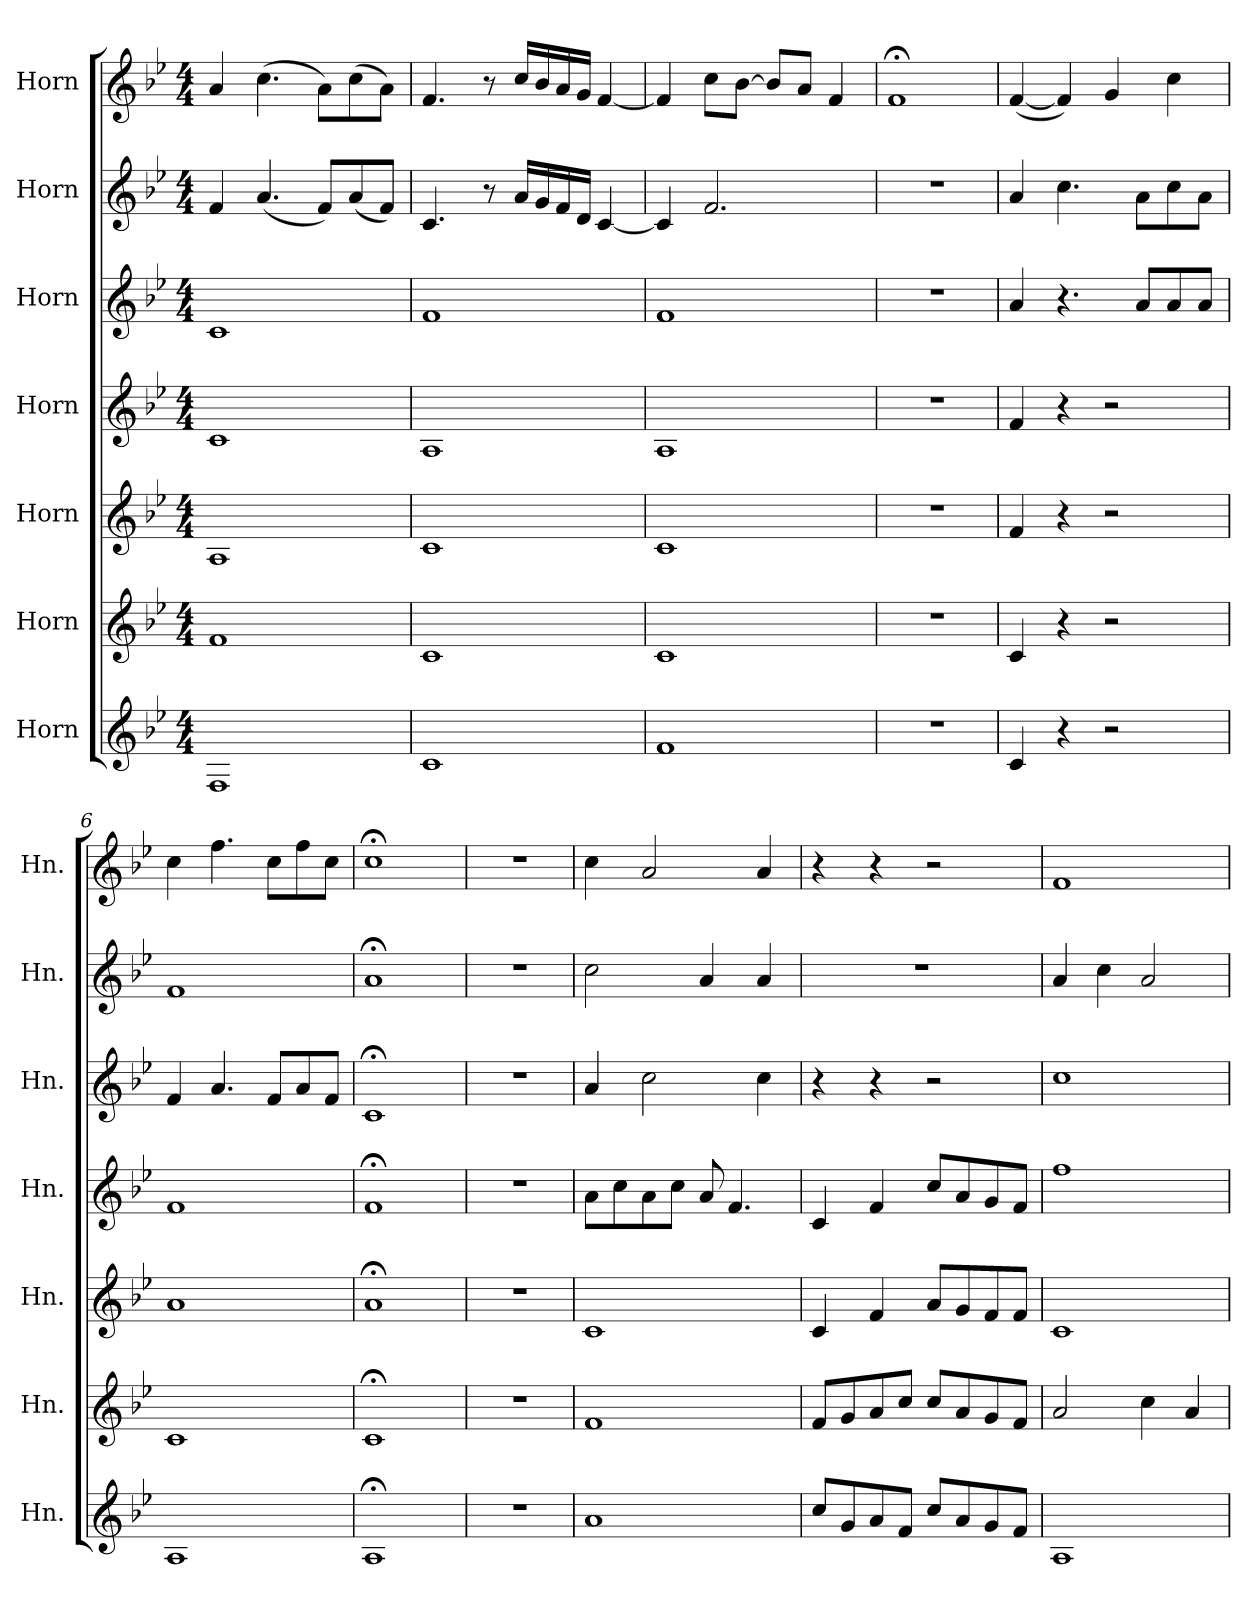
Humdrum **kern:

**kern	**kern	**kern	**kern	**kern	**kern	**kern
*part7	*part6	*part5	*part4	*part3	*part2	*part1
*staff7	*staff6	*staff5	*staff4	*staff3	*staff2	*staff1
*I"Horn	*I"Horn	*I"Horn	*I"Horn	*I"Horn	*I"Horn	*I"Horn
*I'Hn.	*I'Hn.	*I'Hn.	*I'Hn.	*I'Hn.	*I'Hn.	*I'Hn.
*clefG2	*clefG2	*clefG2	*clefG2	*clefG2	*clefG2	*clefG2
*ITrd4c7	*ITrd4c7	*ITrd4c7	*ITrd4c7	*ITrd4c7	*ITrd4c7	*ITrd4c7
*k[b-e-a-]	*k[b-e-a-]	*k[b-e-a-]	*k[b-e-a-]	*k[b-e-a-]	*k[b-e-a-]	*k[b-e-a-]
*M4/4	*M4/4	*M4/4	*M4/4	*M4/4	*M4/4	*M4/4
=1	=1	=1	=1	=1	=1	=1
1BB-	1B-	1D	1F	1F	4B-/	4d/
.	.	.	.	.	(4.d/	(4.f\
.	.	.	.	.	8B-/L)	8d\L)
.	.	.	.	.	(>8d/	(>8f\
.	.	.	.	.	8B-/J)	8d\J)
=2	=2	=2	=2	=2	=2	=2
1F	1F	1F	1D	1B-	4.F/	4.B-/
.	.	.	.	.	8r	8r
.	.	.	.	.	16d/LL	16f/LL
.	.	.	.	.	16c/	16e-/
.	.	.	.	.	16B-/	16d/
.	.	.	.	.	16G/JJ	16c/JJ
.	.	.	.	.	[4F/	[4B-/
=3	=3	=3	=3	=3	=3	=3
1B-	1F	1F	1D	1B-	4F/]	4B-/]
.	.	.	.	.	2.B-/	8f\L
.	.	.	.	.	.	[8e-\J
.	.	.	.	.	.	8e-/L]
.	.	.	.	.	.	8d/J
.	.	.	.	.	.	4B-/
=4	=4	=4	=4	=4	=4	=4
1r	1r	1r	1r	1r	1r	1B-;<
=5	=5	=5	=5	=5	=5	=5
4F/	4F/	4B-/	4B-/	4d/	4d/	([4B-/
4r	4r	4r	4r	4.r	4.f\	4B-/])
2r	2r	2r	2r	.	.	4c/
.	.	.	.	8d/L	8d\L	.
.	.	.	.	8d/	8f\	4f\
.	.	.	.	8d/J	8d\J	.
=6	=6	=6	=6	=6	=6	=6
1D	1F	1d	1B-	4B-/	1B-	4f\
.	.	.	.	4.d/	.	4.b-\
.	.	.	.	8B-/L	.	8f\L
.	.	.	.	8d/	.	8b-\
.	.	.	.	8B-/J	.	8f\J
=7	=7	=7	=7	=7	=7	=7
1D;<	1F;<	1d;<	1B-;<	1F;<	1d;<	1f;<
=8	=8	=8	=8	=8	=8	=8
1r	1r	1r	1r	1r	1r	1r
=9	=9	=9	=9	=9	=9	=9
1d	1B-	1F	8d\L	4d/	2f\	4f\
.	.	.	8f\	.	.	.
.	.	.	8d\	2f\	.	2d/
.	.	.	8f\J	.	.	.
.	.	.	8d/	.	4d/	.
.	.	.	4.B-/	.	.	.
.	.	.	.	4f\	4d/	4d/
=10	=10	=10	=10	=10	=10	=10
8f/L	8B-/L	4F/	4F/	4r	1r	4r
8c/	8c/	.	.	.	.	.
8d/	8d/	4B-/	4B-/	4r	.	4r
8B-/J	8f/J	.	.	.	.	.
8f/L	8f/L	8d/L	8f/L	2r	.	2r
8d/	8d/	8c/	8d/	.	.	.
8c/	8c/	8B-/	8c/	.	.	.
8B-/J	8B-/J	8B-/J	8B-/J	.	.	.
!!LO:PB:g=z
=11	=11	=11	=11	=11	=11	=11
1D	2d/	1F	1b-	1f	4d/	1B-
.	.	.	.	.	4f\	.
.	4f\	.	.	.	2d/	.
.	4d/	.	.	.	.	.
=	=	=	=	=	=	=
*-	*-	*-	*-	*-	*-	*-
